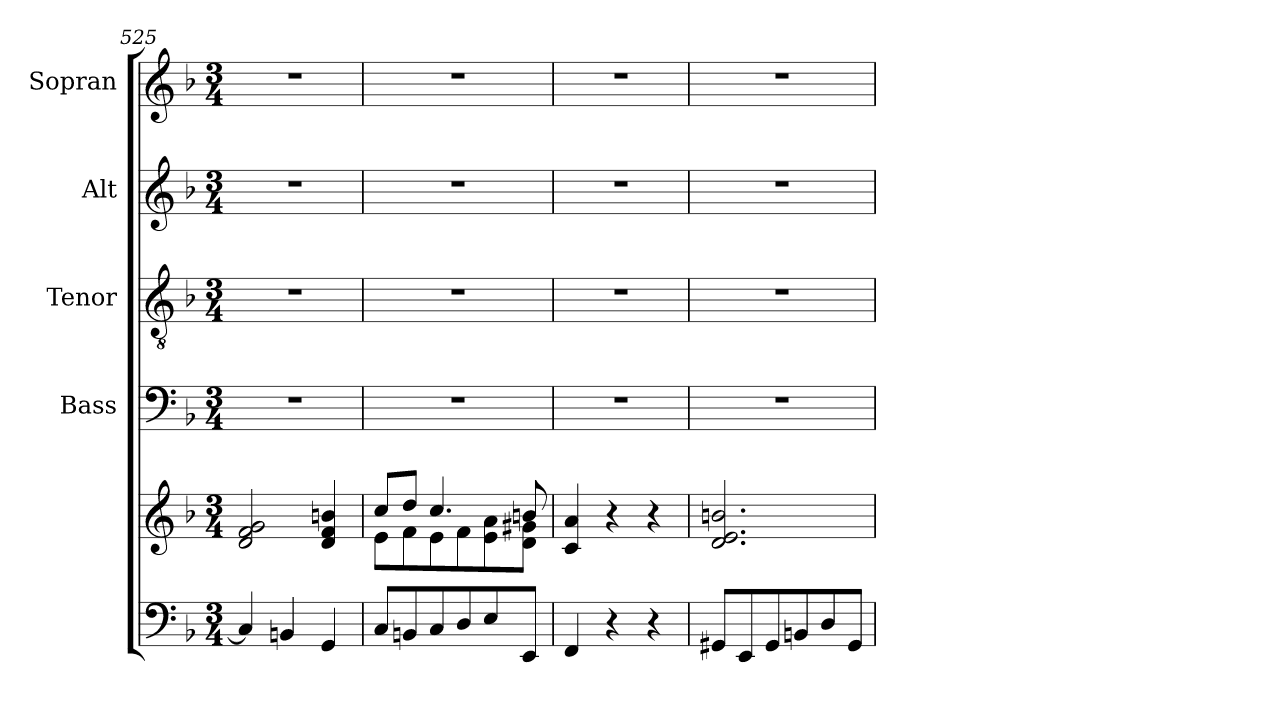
**kern	**kern	**kern	**kern	**kern	**kern
*part5	*part5	*part4	*part3	*part2	*part1
*staff6	*staff5	*staff4	*staff3	*staff2	*staff1
*	*	*I"Bass	*I"Tenor	*I"Alt	*I"Sopran
*	*	*I'B.	*I'T.	*I'A.	*I'S.
!!LO:LB:g=z
*clefF4	*clefG2	*clefF4	*clefGv2	*clefG2	*clefG2
*k[b-]	*k[b-]	*k[b-]	*k[b-]	*k[b-]	*k[b-]
*F:	*F:	*F:	*F:	*F:	*F:
*M3/4	*M3/4	*M3/4	*M3/4	*M3/4	*M3/4
=525	=525	=525	=525	=525	=525
4C/]	2d/ 2f/ 2g/	2.r	2.r	2.r	2.r
4BBn/	.	.	.	.	.
4GG/	4d/ 4f/ 4bn/	.	.	.	.
=526	=526	=526	=526	=526	=526
*	*^	*	*	*	*
8C/L	8cc/L	8e\L	2.r	2.r	2.r	2.r
8BBn/	8dd/J	8f\	.	.	.	.
8C/	4.cc/	8e\	.	.	.	.
8D/	.	8f\	.	.	.	.
8E/	.	8e\ 8a\	.	.	.	.
8EE/J	8bn/	8d\ 8g#X\J	.	.	.	.
*	*v	*v	*	*	*	*
=527	=527	=527	=527	=527	=527
4FF/	4c/ 4a/	2.r	2.r	2.r	2.r
4r	4r	.	.	.	.
4r	4r	.	.	.	.
=528	=528	=528	=528	=528	=528
8GG#X/L	2.d/ 2.e/ 2.bn/	2.r	2.r	2.r	2.r
8EE/	.	.	.	.	.
8GG#/	.	.	.	.	.
8BBn/	.	.	.	.	.
8D/	.	.	.	.	.
8GG#/J	.	.	.	.	.
=	=	=	=	=	=
*-	*-	*-	*-	*-	*-
